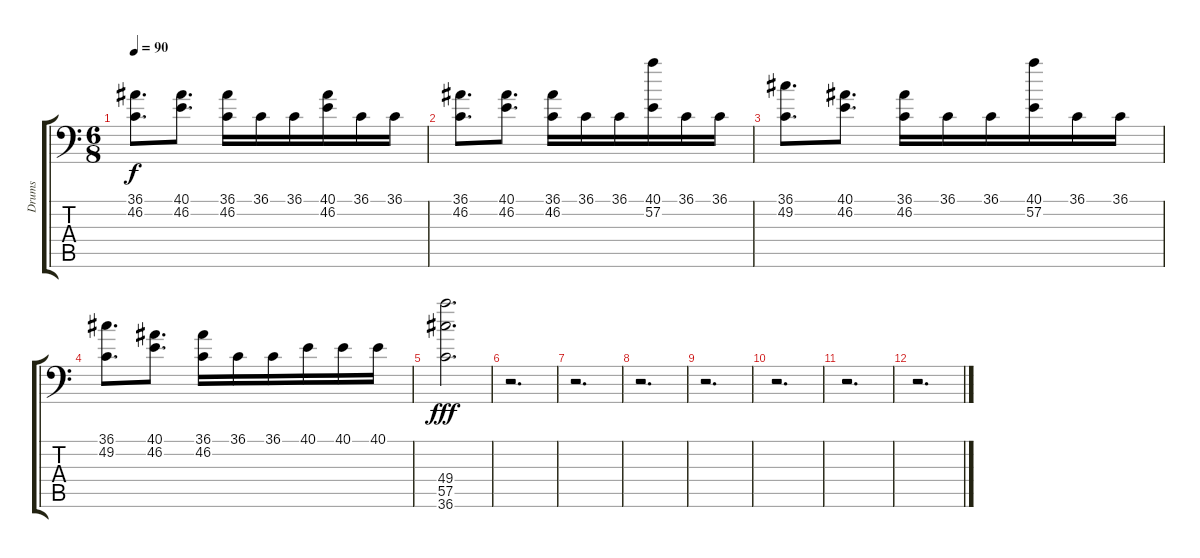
\track ("Drums" "Drums") {instrument acousticgrandpiano}
\staff {score tabs}
\tuning (C-1 C-1 C-1 C-1 C-1 C-1) {hide}
\ts (6 8)
\tempo 90
\clef f4
\ks c
(36.1 46.2).8{d dy f} (40.1 46.2).8{d} (36.1 46.2).16 36.1.16 36.1.16 (40.1 46.2).16 36.1.16 36.1.16 |
(36.1 46.2).8{d} (40.1 46.2).8{d} (36.1 46.2).16 36.1.16 36.1.16 (40.1 57.2).16 36.1.16 36.1.16 |
(36.1 49.2).8{d} (40.1 46.2).8{d} (36.1 46.2).16 36.1.16 36.1.16 (40.1 57.2).16 36.1.16 36.1.16 |
(36.1 49.2).8{d} (40.1 46.2).8{d} (36.1 46.2).16 36.1.16 36.1.16 40.1.16 40.1.16 40.1.16 |
(49.4 57.5 36.6).2{d dy fff} |
r.2{d} |
r.2{d} |
r.2{d} |
r.2{d} |
r.2{d} |
r.2{d} |
r.2{d}
